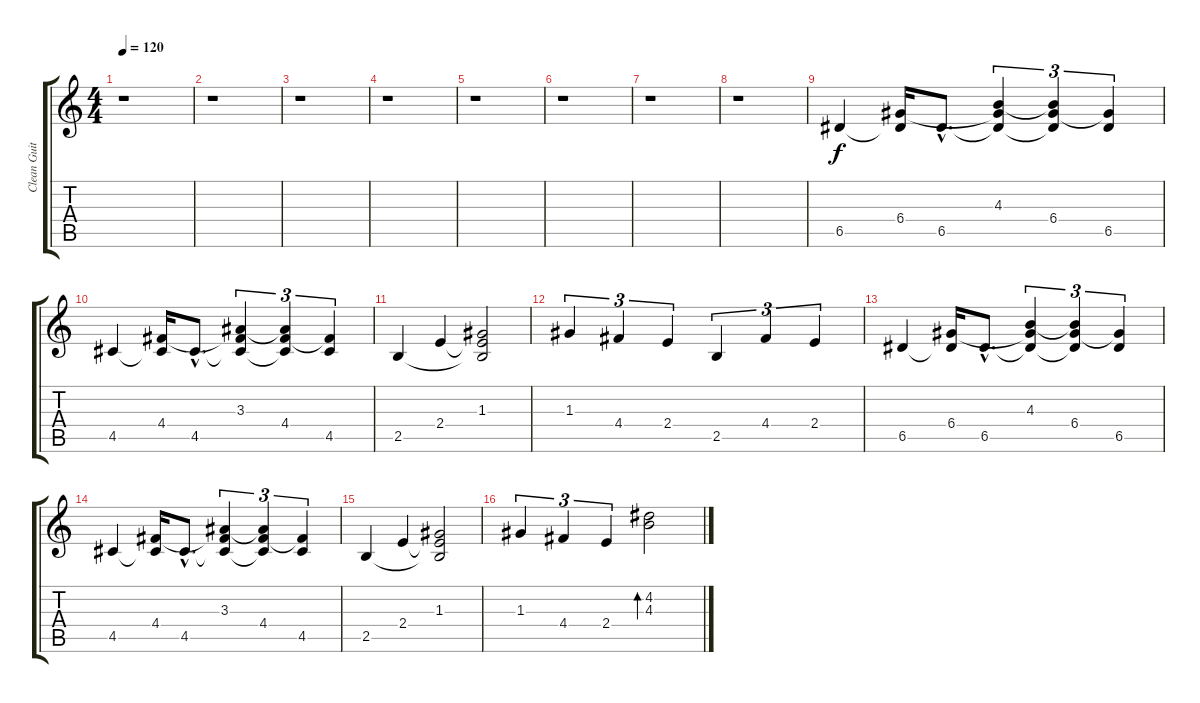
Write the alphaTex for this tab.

\track ("Clean Guitar" "Clean Guit") {instrument electricguitarclean}
\staff {score tabs}
\tuning (E4 B3 G3 D3 A2 D2) {hide}
\ts (4 4)
\tempo 120
\clef g2
\ks c
r.1{dy f} |
r.1 |
r.1 |
r.1 |
r.1 |
r.1 |
r.1 |
r.1 |
6.5.4 (6.4 6.5{t}).16 6.5{hac}.8{d} (4.3 6.4{t} 6.5{t}).4{tu (3 2)} (4.3{t} 6.4 6.5{t}).4{tu (3 2)} (6.4{t} 6.5).4{tu (3 2)} |
4.5.4 (4.4 4.5{t}).16 4.5{hac}.8{d} (3.3 4.4{t} 4.5{t}).4{tu (3 2)} (3.3{t} 4.4 4.5{t}).4{tu (3 2)} (4.4{t} 4.5).4{tu (3 2)} |
2.5.4 2.4.4 (1.3 2.4{t} 2.5{t}).2 |
1.3.4{tu (3 2)} 4.4.4{tu (3 2)} 2.4.4{tu (3 2)} 2.5.4{tu (3 2)} 4.4.4{tu (3 2)} 2.4.4{tu (3 2)} |
6.5.4 (6.4 6.5{t}).16 6.5{hac}.8{d} (4.3 6.4{t} 6.5{t}).4{tu (3 2)} (4.3{t} 6.4 6.5{t}).4{tu (3 2)} (6.4{t} 6.5).4{tu (3 2)} |
4.5.4 (4.4 4.5{t}).16 4.5{hac}.8{d} (3.3 4.4{t} 4.5{t}).4{tu (3 2)} (3.3{t} 4.4 4.5{t}).4{tu (3 2)} (4.4{t} 4.5).4{tu (3 2)} |
2.5.4 2.4.4 (1.3 2.4{t} 2.5{t}).2 |
1.3.4{tu (3 2)} 4.4.4{tu (3 2)} 2.4.4{tu (3 2)} (4.2 4.3).2{bd 60}
